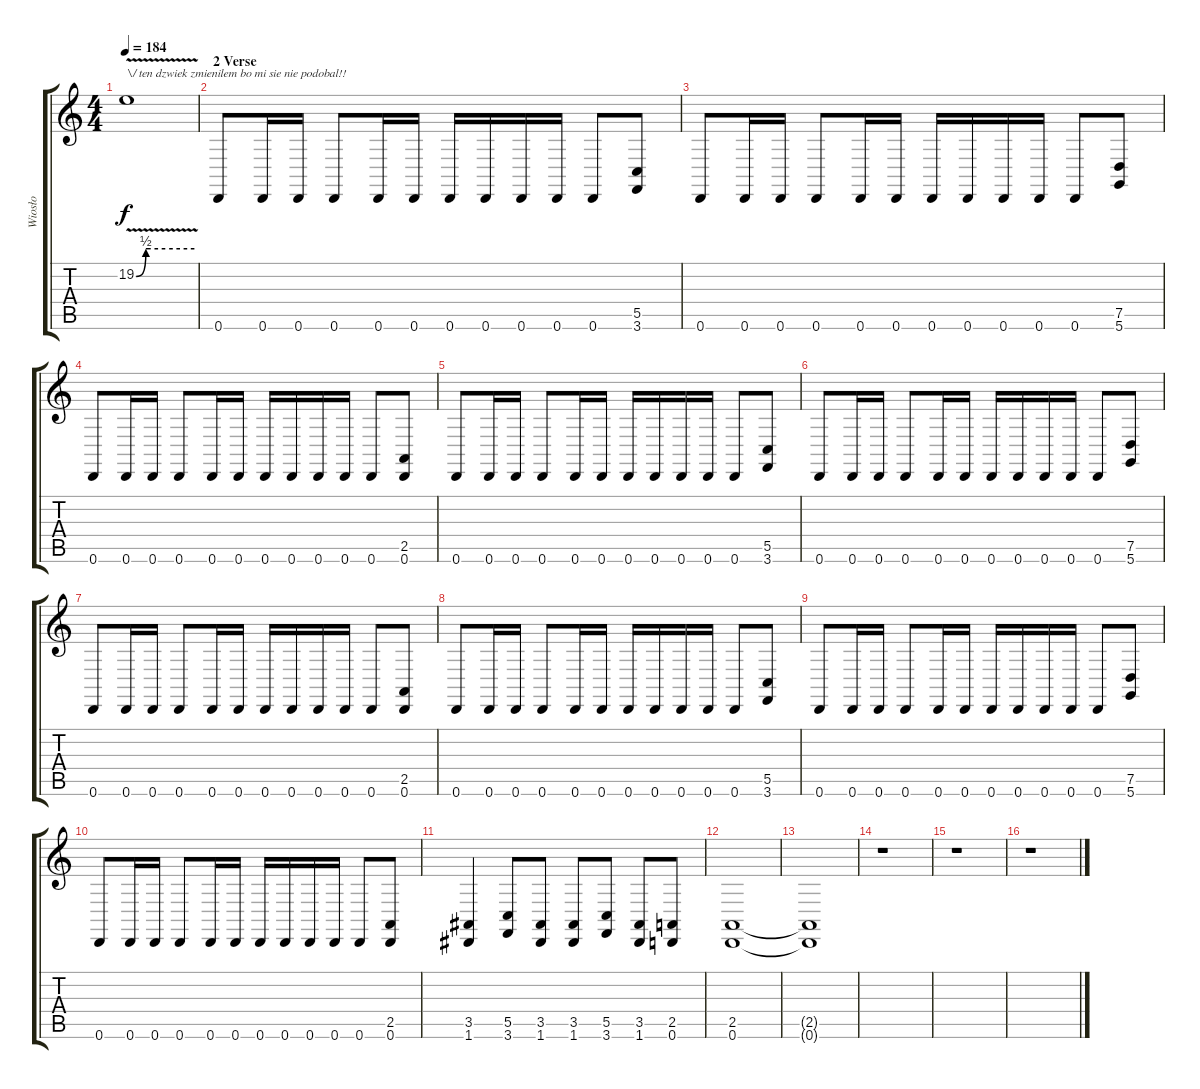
\track ("Wiosło" "Wiosło") {instrument cello}
\staff {score tabs}
\tuning (D4 A3 F3 C3 G2 D2) {hide}
\ts (4 4)
\tempo 184
\clef g2
\ks c
19.2{be (custom 0 0 10 2 15 2 30 2 60 2) v}.1{txt "\\/ ten dzwiek zmienilem bo mi sie nie podobal!!" dy f} |
\section ("" "2 Verse")
0.6.8 0.6.16 0.6.16 0.6.8 0.6.16 0.6.16 0.6.16 0.6.16 0.6.16 0.6.16 0.6.8 (5.5 3.6).8 |
0.6.8 0.6.16 0.6.16 0.6.8 0.6.16 0.6.16 0.6.16 0.6.16 0.6.16 0.6.16 0.6.8 (7.5 5.6).8 |
0.6.8 0.6.16 0.6.16 0.6.8 0.6.16 0.6.16 0.6.16 0.6.16 0.6.16 0.6.16 0.6.8 (2.5 0.6).8 |
0.6.8 0.6.16 0.6.16 0.6.8 0.6.16 0.6.16 0.6.16 0.6.16 0.6.16 0.6.16 0.6.8 (5.5 3.6).8 |
0.6.8 0.6.16 0.6.16 0.6.8 0.6.16 0.6.16 0.6.16 0.6.16 0.6.16 0.6.16 0.6.8 (7.5 5.6).8 |
0.6.8 0.6.16 0.6.16 0.6.8 0.6.16 0.6.16 0.6.16 0.6.16 0.6.16 0.6.16 0.6.8 (2.5 0.6).8 |
0.6.8 0.6.16 0.6.16 0.6.8 0.6.16 0.6.16 0.6.16 0.6.16 0.6.16 0.6.16 0.6.8 (5.5 3.6).8 |
0.6.8 0.6.16 0.6.16 0.6.8 0.6.16 0.6.16 0.6.16 0.6.16 0.6.16 0.6.16 0.6.8 (7.5 5.6).8 |
0.6.8 0.6.16 0.6.16 0.6.8 0.6.16 0.6.16 0.6.16 0.6.16 0.6.16 0.6.16 0.6.8 (2.5 0.6).8 |
(3.5 1.6).4 (5.5 3.6).8 (3.5 1.6).8 (3.5 1.6).8 (5.5 3.6).8 (3.5 1.6).8 (2.5 0.6).8 |
(2.5 0.6).1 |
(2.5{t} 0.6{t}).1 |
r.1 |
r.1 |
r.1
